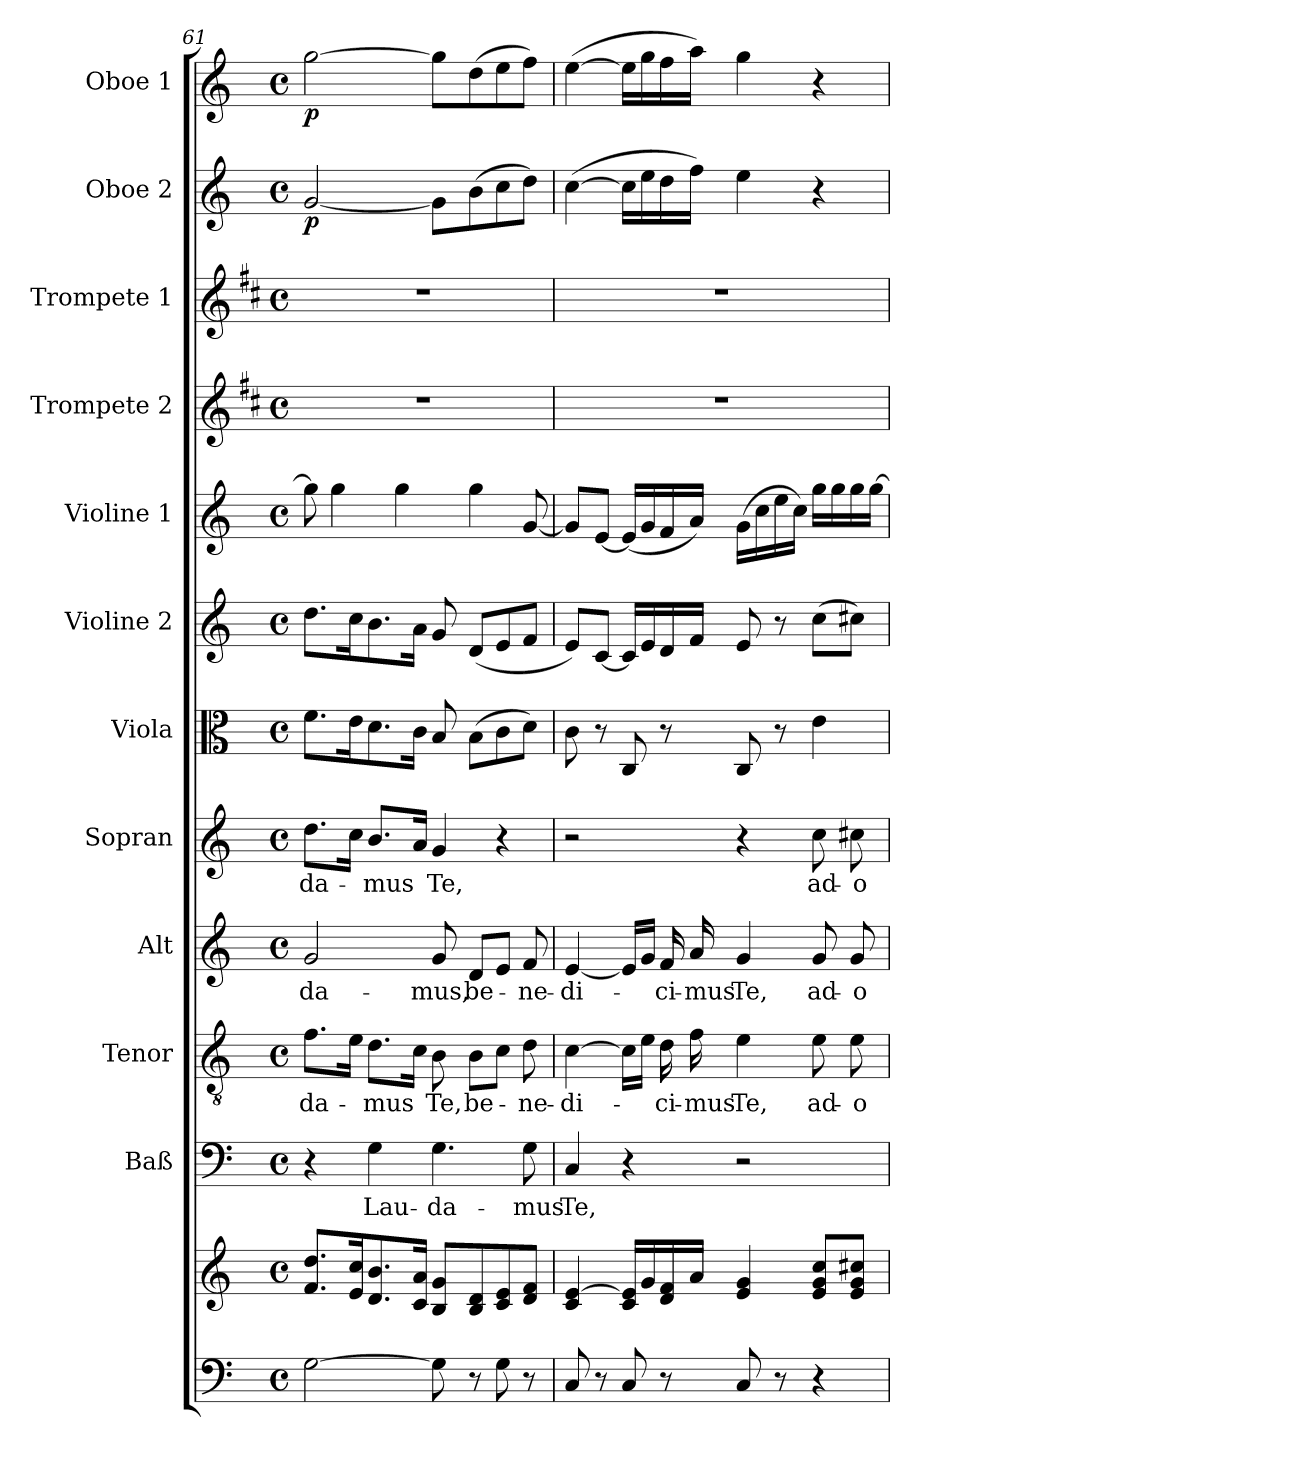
**kern	**kern	**kern	**text	**kern	**text	**kern	**text	**kern	**text	**kern	**kern	**kern	**kern	**kern	**kern	**dynam	**kern	**dynam
*part12	*part12	*part11	*part11	*part10	*part10	*part9	*part9	*part8	*part8	*part7	*part6	*part5	*part4	*part3	*part2	*part2	*part1	*part1
*staff13	*staff12	*staff11	*staff11	*staff10	*staff10	*staff9	*staff9	*staff8	*staff8	*staff7	*staff6	*staff5	*staff4	*staff3	*staff2	*staff2	*staff1	*staff1
*	*	*I"Baß	*	*I"Tenor	*	*I"Alt	*	*I"Sopran	*	*I"Viola	*I"Violine 2	*I"Violine 1	*I"Trompete 2	*I"Trompete 1	*I"Oboe 2	*	*I"Oboe 1	*
*	*	*I'Baß	*	*I'Ten	*	*I'Alt	*	*I'Sop	*	*I'Vla.	*I'Vln. 2	*I'Vln. 1	*I'Trp. 2	*I'Trp. 1	*I'Ob. 2	*	*I'Ob. 1	*
*clefF4	*clefG2	*clefF4	*	*clefGv2	*	*clefG2	*	*clefG2	*	*clefC3	*clefG2	*clefG2	*clefG2	*clefG2	*clefG2	*	*clefG2	*
*	*	*	*	*	*	*	*	*	*	*	*	*	*ITrd1c2	*ITrd1c2	*	*	*	*
*k[]	*k[]	*k[]	*	*k[]	*	*k[]	*	*k[]	*	*k[]	*k[]	*k[]	*k[]	*k[]	*k[]	*	*k[]	*
*C:	*C:	*C:	*	*C:	*	*C:	*	*C:	*	*C:	*C:	*C:	*C:	*C:	*C:	*	*C:	*
*M4/4	*M4/4	*M4/4	*	*M4/4	*	*M4/4	*	*M4/4	*	*M4/4	*M4/4	*M4/4	*M4/4	*M4/4	*M4/4	*	*M4/4	*
*met(c)	*met(c)	*met(c)	*	*met(c)	*	*met(c)	*	*met(c)	*	*met(c)	*met(c)	*met(c)	*met(c)	*met(c)	*met(c)	*	*met(c)	*
=61	=61	=61	=61	=61	=61	=61	=61	=61	=61	=61	=61	=61	=61	=61	=61	=61	=61	=61
!	!	!	!	!	!LO:LY:b	!	!LO:LY:b	!	!LO:LY:b	!	!	!	!	!	!	!LO:DY:b	!	!LO:DY:b
[2G\	8.f/ 8.dd/L	4r	.	8.f\L	-da-	2g/	-da-	8.dd\L	-da-	8.f\L	8.dd\L	8gg\]	1r	1r	[2g/	p	[2gg\	p
.	.	.	.	.	.	.	.	.	.	.	.	4gg\	.	.	.	.	.	.
.	16e/ 16cc/k	.	.	16e\Jk	.	.	.	16cc\Jk	.	16e\k	16cc\k	.	.	.	.	.	.	.
!	!	!	!LO:LY:b	!	!LO:LY:b	!	!	!	!LO:LY:b	!	!	!	!	!	!	!	!	!
.	8.d/ 8.b/	4G\	Lau-	8.d\L	-mus	.	.	8.b/L	-mus	8.d\	8.b\	.	.	.	.	.	.	.
.	.	.	.	.	.	.	.	.	.	.	.	4gg\	.	.	.	.	.	.
.	16c/ 16a/Jk	.	.	16c\Jk	.	.	.	16a/Jk	.	16c\Jk	16a\Jk	.	.	.	.	.	.	.
!	!	!	!LO:LY:b	!	!LO:LY:b	!	!LO:LY:b	!	!LO:LY:b	!	!	!	!	!	!	!	!	!
8G\]	8B/ 8g/L	4.G\	-da-	8B\	Te,	8g/	-mus,	4g/	Te,	8B/	8g/	.	.	.	8g\L]	.	8gg\L]	.
!	!	!	!	!	!LO:LY:b	!	!LO:LY:b	!	!	!	!	!	!	!	!	!	!	!
8r	8B/ 8d/	.	.	8B\L	be-	8d/L	be-	.	.	(>8B\L	(<8d/L	4gg\	.	.	(>8b\	.	(>8dd\	.
8G\	8c/ 8e/	.	.	8c\J	.	8e/J	.	4r	.	8c\	8e/	.	.	.	8cc\	.	8ee\	.
!	!	!	!LO:LY:b	!	!LO:LY:b	!	!LO:LY:b	!	!	!	!	!	!	!	!	!	!	!
8r	8d/ 8f/J	8G\	-mus	8d\	-ne-	8f/	-ne-	.	.	8d\J)	8f/J	[8g/	.	.	8dd\J)	.	8ff\J)	.
=62	=62	=62	=62	=62	=62	=62	=62	=62	=62	=62	=62	=62	=62	=62	=62	=62	=62	=62
!	!	!	!LO:LY:b	!	!LO:LY:b	!	!LO:LY:b	!	!	!	!	!	!	!	!	!	!	!
8C/	4c/ [4e/	4C/	Te,	[4c\	-di-	[4e/	-di-	2r	.	8c\	8e/L)	8g/L]	1r	1r	(>[4cc\	.	(>[4ee\	.
8r	.	.	.	.	.	.	.	.	.	8r	[8c/J	[8e/J	.	.	.	.	.	.
8C/	16c/ 16e/]LL	4r	.	16c\LL]	.	16e/LL]	.	.	.	8C/	16c/LL]	(<16e/LL]	.	.	16cc\LL]	.	16ee\LL]	.
.	16g/	.	.	16e\JJ	.	16g/JJ	.	.	.	.	16e/	16g/	.	.	16ee\	.	16gg\	.
!	!	!	!	!	!LO:LY:b	!	!LO:LY:b	!	!	!	!	!	!	!	!	!	!	!
8r	16d/ 16f/	.	.	16d\	-ci-	16f/	-ci-	.	.	8r	16d/	16f/	.	.	16dd\	.	16ff\	.
!	!	!	!	!	!LO:LY:b	!	!LO:LY:b	!	!	!	!	!	!	!	!	!	!	!
.	16a/JJ	.	.	16f\	-mus	16a/	-mus	.	.	.	16f/JJ	16a/JJ)	.	.	16ff\JJ)	.	16aa\JJ)	.
!	!	!	!	!	!LO:LY:b	!	!LO:LY:b	!	!	!	!	!	!	!	!	!	!	!
8C/	4e/ 4g/	2r	.	4e\	Te,	4g/	Te,	4r	.	8C/	8e/	(>16g\LL	.	.	4ee\	.	4gg\	.
.	.	.	.	.	.	.	.	.	.	.	.	16cc\	.	.	.	.	.	.
8r	.	.	.	.	.	.	.	.	.	8r	8r	16ee\	.	.	.	.	.	.
.	.	.	.	.	.	.	.	.	.	.	.	16cc\JJ)	.	.	.	.	.	.
!	!	!	!	!	!LO:LY:b	!	!LO:LY:b	!	!LO:LY:b	!	!	!	!	!	!	!	!	!
4r	8e/ 8g/ 8cc/L	.	.	8e\	ad-	8g/	ad-	8cc\	ad-	4e\	(>8cc\L	16gg\LL	.	.	4r	.	4r	.
.	.	.	.	.	.	.	.	.	.	.	.	16gg\	.	.	.	.	.	.
!	!	!	!	!	!LO:LY:b	!	!LO:LY:b	!	!LO:LY:b	!	!	!	!	!	!	!	!	!
.	8e/ 8g/ 8cc#X/J	.	.	8e\	-o-	8g/	-o-	8cc#X\	-o-	.	8cc#X\J)	16gg\	.	.	.	.	.	.
.	.	.	.	.	.	.	.	.	.	.	.	[16gg\JJ	.	.	.	.	.	.
=	=	=	=	=	=	=	=	=	=	=	=	=	=	=	=	=	=	=
*-	*-	*-	*-	*-	*-	*-	*-	*-	*-	*-	*-	*-	*-	*-	*-	*-	*-	*-
